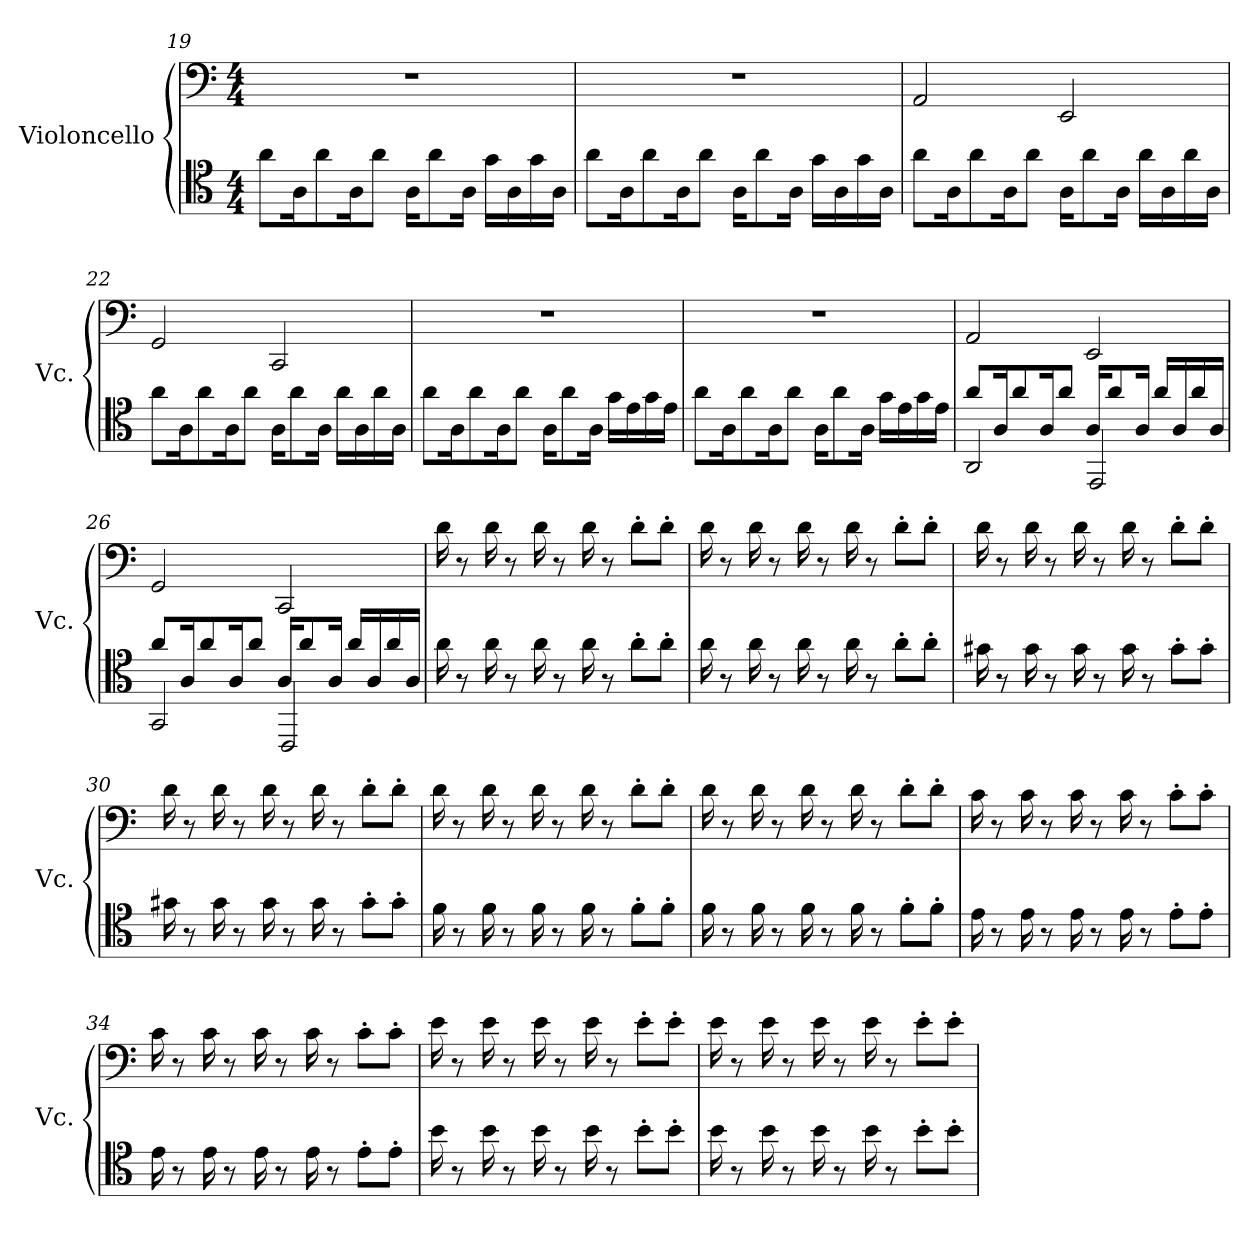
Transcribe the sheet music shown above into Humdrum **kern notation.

**kern	**kern
*part2	*part1
*staff2	*staff1
*I"Violoncello	*I"Violoncello
*I'Vc.	*I'Vc.
*clefC4	*clefF4
*k[]	*k[]
*M4/4	*M4/4
=19	=19
8a\L	1r
16A\K	.
8a\	.
16A\K	.
8a\J	.
16A\KL	.
8a\	.
16A\Jk	.
16g\LL	.
16A\	.
16g\	.
16A\JJ	.
=20	=20
8a\L	1r
16A\K	.
8a\	.
16A\K	.
8a\J	.
16A\KL	.
8a\	.
16A\Jk	.
16g\LL	.
16A\	.
16g\	.
16A\JJ	.
!!LO:LB:g=z
=21	=21
8a\L	2AA/
16A\K	.
8a\	.
16A\K	.
8a\J	.
16A\KL	2EE/
8a\	.
16A\Jk	.
16a\LL	.
16A\	.
16a\	.
16A\JJ	.
=22	=22
8a\L	2GG/
16A\K	.
8a\	.
16A\K	.
8a\J	.
16A\KL	2CC/
8a\	.
16A\Jk	.
16a\LL	.
16A\	.
16a\	.
16A\JJ	.
=23	=23
8a\L	1r
16A\K	.
8a\	.
16A\K	.
8a\J	.
16A\KL	.
8a\	.
16A\Jk	.
16g\LL	.
16e\	.
16g\	.
16e\JJ	.
!!LO:LB:g=z
=24	=24
8a\L	1r
16A\K	.
8a\	.
16A\K	.
8a\J	.
16A\KL	.
8a\	.
16A\Jk	.
16g\LL	.
16e\	.
16g\	.
16e\JJ	.
=25	=25
*^	*
8a/L	2AA/	2AA/
16A/K	.	.
8a/	.	.
16A/K	.	.
8a/J	.	.
16A/KL	2EE/	2EE/
8a/	.	.
16A/Jk	.	.
16a/LL	.	.
16A/	.	.
16a/	.	.
16A/JJ	.	.
=26	=26	=26
8a/L	2GG/	2GG/
16A/K	.	.
8a/	.	.
16A/K	.	.
8a/J	.	.
16A/KL	2CC/	2CC/
8a/	.	.
16A/Jk	.	.
16a/LL	.	.
16A/	.	.
16a/	.	.
16A/JJ	.	.
*v	*v	*
!!LO:LB:g=z
=27	=27
16a\	16d\
8r	8r
16a\	16d\
8r	8r
16a\	16d\
8r	8r
16a\	16d\
8r	8r
8a'\L	8d'\L
8a'\J	8d'\J
=28	=28
16a\	16d\
8r	8r
16a\	16d\
8r	8r
16a\	16d\
8r	8r
16a\	16d\
8r	8r
8a'\L	8d'\L
8a'\J	8d'\J
=29	=29
16g#X\	16d\
8r	8r
16g#\	16d\
8r	8r
16g#\	16d\
8r	8r
16g#\	16d\
8r	8r
8g#'\L	8d'\L
8g#'\J	8d'\J
=30	=30
16g#X\	16d\
8r	8r
16g#\	16d\
8r	8r
16g#\	16d\
8r	8r
16g#\	16d\
8r	8r
8g#'\L	8d'\L
8g#'\J	8d'\J
!!LO:PB:g=z
=31	=31
16f\	16d\
8r	8r
16f\	16d\
8r	8r
16f\	16d\
8r	8r
16f\	16d\
8r	8r
8f'\L	8d'\L
8f'\J	8d'\J
=32	=32
16f\	16d\
8r	8r
16f\	16d\
8r	8r
16f\	16d\
8r	8r
16f\	16d\
8r	8r
8f'\L	8d'\L
8f'\J	8d'\J
=33	=33
16e\	16c\
8r	8r
16e\	16c\
8r	8r
16e\	16c\
8r	8r
16e\	16c\
8r	8r
8e'\L	8c'\L
8e'\J	8c'\J
=34	=34
16e\	16c\
8r	8r
16e\	16c\
8r	8r
16e\	16c\
8r	8r
16e\	16c\
8r	8r
8e'\L	8c'\L
8e'\J	8c'\J
!!LO:LB:g=z
=35	=35
16b\	16e\
8r	8r
16b\	16e\
8r	8r
16b\	16e\
8r	8r
16b\	16e\
8r	8r
8b'\L	8e'\L
8b'\J	8e'\J
=36	=36
16b\	16e\
8r	8r
16b\	16e\
8r	8r
16b\	16e\
8r	8r
16b\	16e\
8r	8r
8b'\L	8e'\L
8b'\J	8e'\J
=	=
*-	*-
